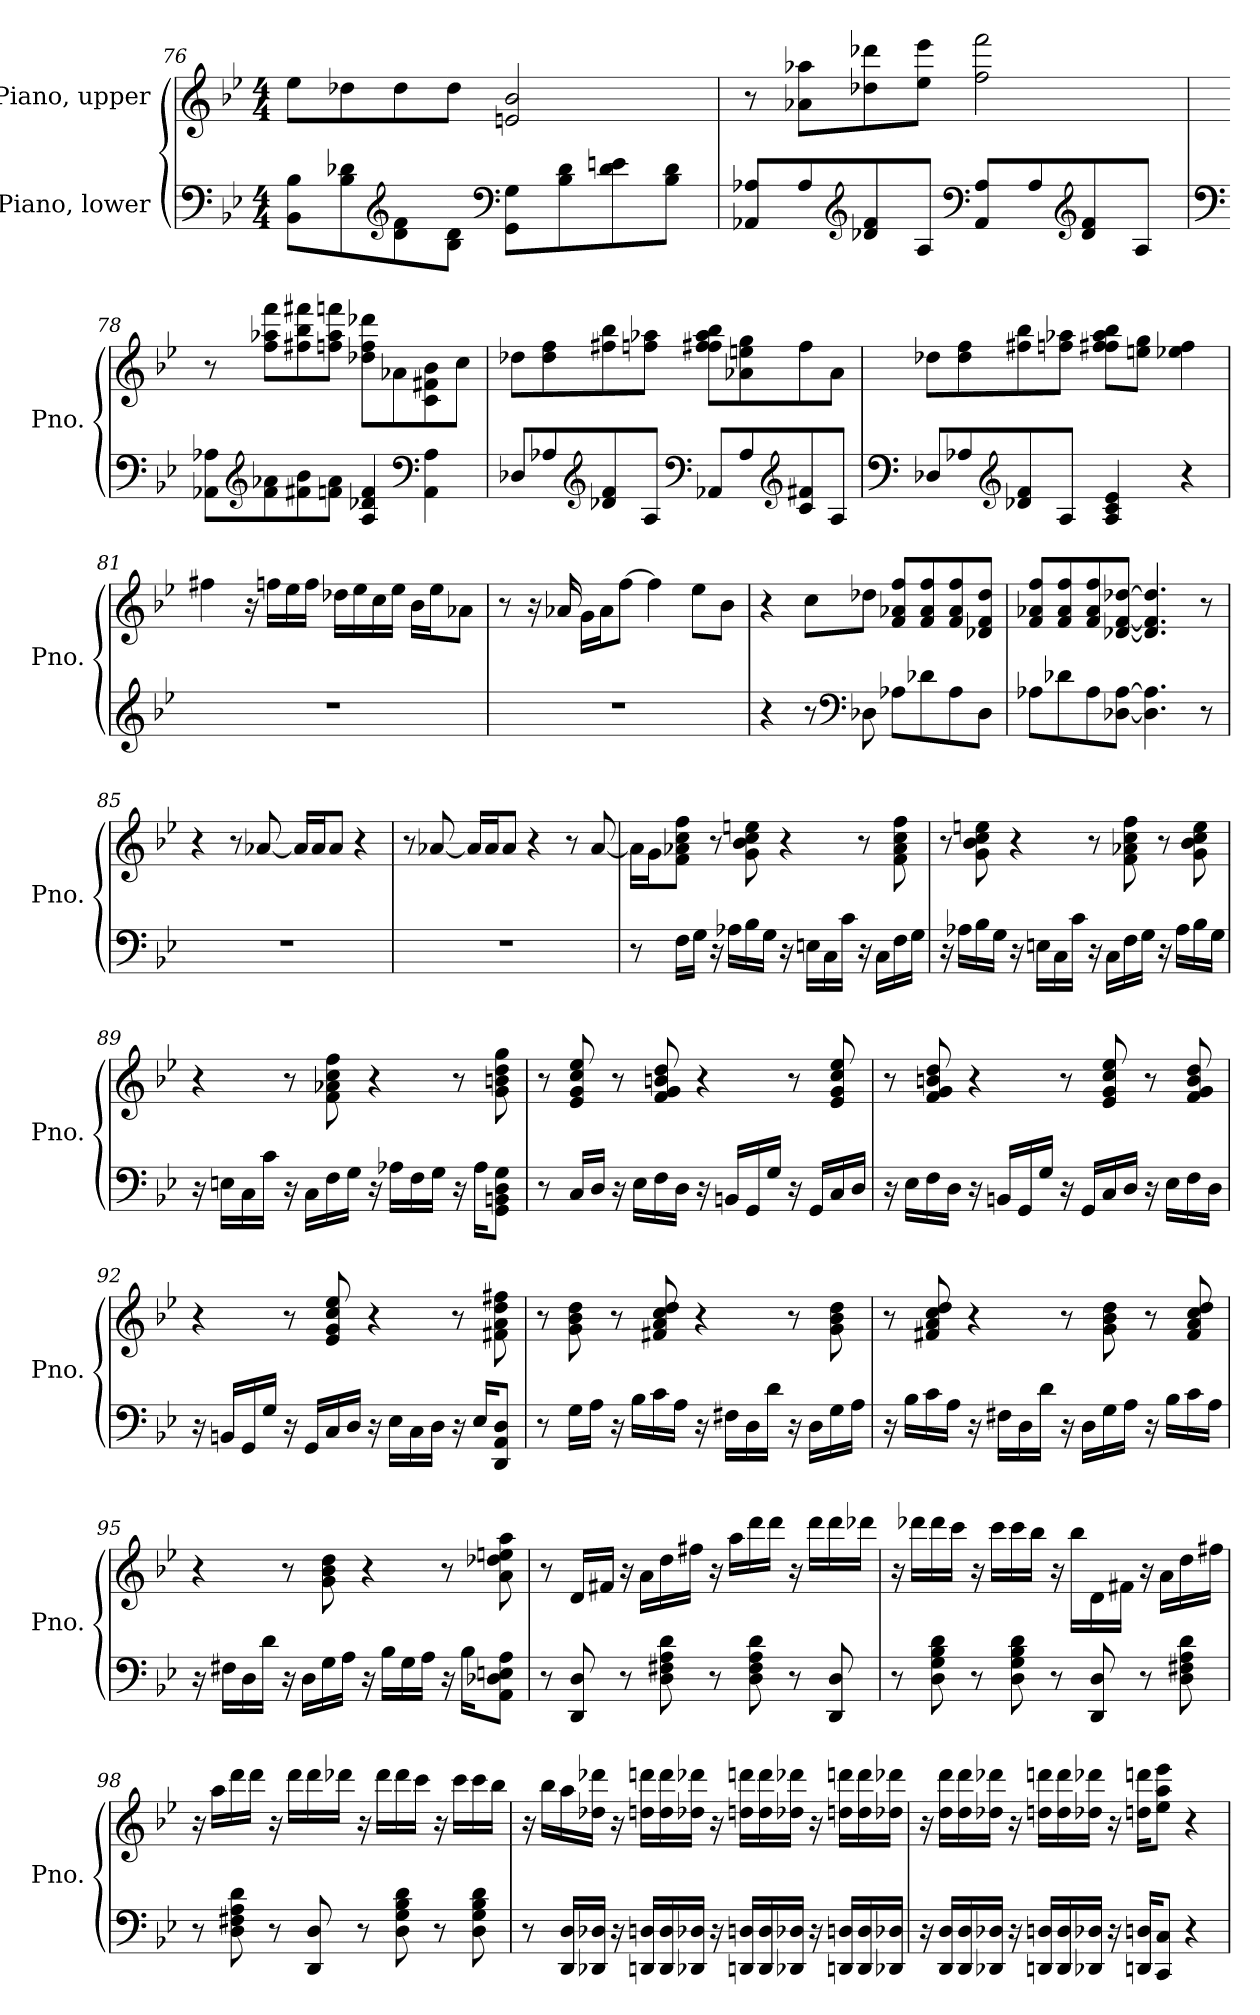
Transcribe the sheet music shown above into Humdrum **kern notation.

**kern	**kern
*part2	*part1
*staff2	*staff1
*I"Piano, lower	*I"Piano, upper
*I'Pno.	*I'Pno.
*clefF4	*clefG2
*k[b-e-]	*k[b-e-]
*M4/4	*M4/4
=76	=76
8BB-\ 8B-\L	8ee-\L
8B-\ 8d-X\	8dd-X\
*clefG2	*
8d-\ 8f\	8dd-\
8B-\ 8d-\J	8dd-\J
*clefF4	*
8GG\ 8G\L	2en/ 2b-/
8B-\ 8d-\	.
8d-\ 8en\	.
8B-\ 8d-\J	.
!!LO:PB:g=z
=77	=77
8AA-X/ 8A-X/L	8r
8A-/	8a-X\ 8aa-X\L
*clefG2	*
8d-X/ 8f/	8dd-X\ 8ddd-X\
8A-/J	8ee-\ 8eee-\J
*clefF4	*
8AA-/ 8A-/L	2ff\ 2fff\
8A-/	.
*clefG2	*
8d-/ 8f/	.
8A-/J	.
=78	=78
*clefF4	*
8AA-X\ 8A-X\L	8r
*clefG2	*
8f\ 8a-X\	8ff\ 8aa-X\ 8fff\L
8f#X\ 8b-\	8ff#X\ 8bb-\ 8fff#X\
8fn\ 8a-\J	8ffn\ 8aa-\ 8fffn\J
4A-/ 4d-X/ 4f/	8dd-X\ 8ff\ 8ddd-X\L
.	8a-X\
*clefF4	*
4AA-\ 4A-\	8c\ 8f#X\ 8b-\
.	8cc\J
!!LO:LB:g=z
=79	=79
8D-X/L	8dd-X\L
8A-X/	8dd-\ 8ff\
*clefG2	*
8d-X/ 8f/	8ff#X\ 8bb-\
8A-/J	8ffn\ 8aa-X\J
*clefF4	*
8AA-X/L	8ff\ 8ff#X\ 8aa-\ 8bb-\L
8A-/	8a-X\ 8een\ 8gg\
*clefG2	*
8c/ 8f#X/	8ff#\
8A-/J	8a-\J
=80	=80
*clefF4	*
8D-X/L	8dd-X\L
8A-X/	8dd-\ 8ff\
*clefG2	*
8d-X/ 8f/	8ff#X\ 8bb-\
8A-/J	8ffn\ 8aa-X\J
4A-/ 4c/ 4e-/	8ff\ 8ff#X\ 8aa-\ 8bb-\L
.	8een\ 8gg\J
4r	4ee-X\ 4ff#\
!!LO:LB:g=z
=81	=81
1r	4ff#X\
.	16r
.	16ffn\LL
.	16ee-\
.	16ff\JJ
.	16dd-X\LL
.	16ee-\
.	16cc\
.	16ee-\JJ
.	16b-\LL
.	16ee-\J
.	8a-X\J
=82	=82
1r	8r
.	16r
.	16a-X/
.	16g\LL
.	16a-\J
.	[8ff\J
.	4ff\]
.	8ee-\L
.	8b-\J
=83	=83
4r	4r
8r	8cc\L
*clefF4	*
8D-X\	8dd-X\J
8A-X\L	8f/ 8a-X/ 8ff/L
8d-X\	8f/ 8a-/ 8ff/
8A-\	8f/ 8a-/ 8ff/
8D-\J	8d-X/ 8f/ 8dd-/J
!!LO:LB:g=z
=84	=84
8A-X\L	8f/ 8a-X/ 8ff/L
8d-X\	8f/ 8a-/ 8ff/
8A-\	8f/ 8a-/ 8ff/
[8D-X\ [8A-\J	[8d-X/ [8f/ [8dd-X/J
4.D-\] 4.A-\]	4.d-/] 4.f/] 4.dd-/]
8r	8r
=85	=85
1r	4r
.	8r
.	[8a-X/
.	16a-/LL]
.	16a-/J
.	8a-/J
.	4r
=86	=86
1r	8r
.	[8a-X/
.	16a-/LL]
.	16a-/J
.	8a-/J
.	4r
.	8r
.	[8a-/
!!LO:LB:g=z
=87	=87
8r	16a-\LL]
.	16g\J
16F\LL	8f\ 8a-X\ 8cc\ 8ff\J
16G\JJ	.
16r	8r
16A-X\LL	.
16B-\	8g\ 8b-\ 8cc\ 8een\
16G\JJ	.
16r	4r
16En\LL	.
16C\	.
16c\JJ	.
16r	8r
16C\LL	.
16F\	8f\ 8a-\ 8cc\ 8ff\
16G\JJ	.
=88	=88
16r	8r
16A-X\LL	.
16B-\	8g\ 8b-\ 8cc\ 8een\
16G\JJ	.
16r	4r
16En\LL	.
16C\	.
16c\JJ	.
16r	8r
16C\LL	.
16F\	8f\ 8a-X\ 8cc\ 8ff\
16G\JJ	.
16r	8r
16A-\LL	.
16B-\	8g\ 8b-\ 8cc\ 8ee\
16G\JJ	.
!!LO:LB:g=z
=89	=89
16r	4r
16En\LL	.
16C\	.
16c\JJ	.
16r	8r
16C\LL	.
16F\	8f\ 8a-X\ 8cc\ 8ff\
16G\JJ	.
16r	4r
16A-X\LL	.
16F\	.
16G\JJ	.
16r	8r
16A-\KL	.
8GG\ 8BBn\ 8D\ 8G\J	8g\ 8bn\ 8dd\ 8gg\
=90	=90
8r	8r
16C/LL	8e-/ 8g/ 8cc/ 8ee-/
16D/JJ	.
16r	8r
16E-\LL	.
16F\	8f/ 8g/ 8bn/ 8dd/
16D\JJ	.
16r	4r
16BBn/LL	.
16GG/	.
16G/JJ	.
16r	8r
16GG/LL	.
16C/	8e-/ 8g/ 8cc/ 8ee-/
16D/JJ	.
!!LO:PB:g=z
=91	=91
16r	8r
16E-\LL	.
16F\	8f/ 8g/ 8bn/ 8dd/
16D\JJ	.
16r	4r
16BBn/LL	.
16GG/	.
16G/JJ	.
16r	8r
16GG/LL	.
16C/	8e-/ 8g/ 8cc/ 8ee-/
16D/JJ	.
16r	8r
16E-\LL	.
16F\	8f/ 8g/ 8b/ 8dd/
16D\JJ	.
=92	=92
16r	4r
16BBn/LL	.
16GG/	.
16G/JJ	.
16r	8r
16GG/LL	.
16C/	8e-/ 8g/ 8cc/ 8ee-/
16D/JJ	.
16r	4r
16E-\LL	.
16C\	.
16D\JJ	.
16r	8r
16E-/KL	.
8DD/ 8AA/ 8D/J	8f#X\ 8a\ 8dd\ 8ff#X\
!!LO:LB:g=z
=93	=93
8r	8r
16G\LL	8g\ 8b-\ 8dd\
16A\JJ	.
16r	8r
16B-\LL	.
16c\	8f#X/ 8a/ 8cc/ 8dd/
16A\JJ	.
16r	4r
16F#X\LL	.
16D\	.
16d\JJ	.
16r	8r
16D\LL	.
16G\	8g\ 8b-\ 8dd\
16A\JJ	.
=94	=94
16r	8r
16B-\LL	.
16c\	8f#X/ 8a/ 8cc/ 8dd/
16A\JJ	.
16r	4r
16F#X\LL	.
16D\	.
16d\JJ	.
16r	8r
16D\LL	.
16G\	8g\ 8b-\ 8dd\
16A\JJ	.
16r	8r
16B-\LL	.
16c\	8f#/ 8a/ 8cc/ 8dd/
16A\JJ	.
!!LO:LB:g=z
=95	=95
16r	4r
16F#X\LL	.
16D\	.
16d\JJ	.
16r	8r
16D\LL	.
16G\	8g\ 8b-\ 8dd\
16A\JJ	.
16r	4r
16B-\LL	.
16G\	.
16A\JJ	.
16r	8r
16B-\KL	.
8AA\ 8D-X\ 8En\ 8A\J	8a\ 8dd-X\ 8een\ 8aa\
=96	=96
8r	8r
8DD/ 8D/	16d/LL
.	16f#X/JJ
8r	16r
.	16a\LL
8D\ 8F#X\ 8A\ 8d\	16dd\
.	16ff#X\JJ
8r	16r
.	16aa\LL
8D\ 8F#\ 8A\ 8d\	16ddd\
.	16ddd\JJ
8r	16r
.	16ddd\LL
8DD/ 8D/	16ddd\
.	16ddd-X\JJ
!!LO:LB:g=z
=97	=97
8r	16r
.	16ddd-X\LL
8D\ 8G\ 8B-\ 8d\	16ddd-\
.	16ccc\JJ
8r	16r
.	16ccc\LL
8D\ 8G\ 8B-\ 8d\	16ccc\
.	16bb-\JJ
8r	16r
.	16bb-\LL
8DD/ 8D/	16d\
.	16f#X\JJ
8r	16r
.	16a\LL
8D\ 8F#X\ 8A\ 8d\	16dd\
.	16ff#X\JJ
=98	=98
8r	16r
.	16aa\LL
8D\ 8F#X\ 8A\ 8d\	16ddd\
.	16ddd\JJ
8r	16r
.	16ddd\LL
8DD/ 8D/	16ddd\
.	16ddd-X\JJ
8r	16r
.	16ddd-\LL
8D\ 8G\ 8B-\ 8d\	16ddd-\
.	16ccc\JJ
8r	16r
.	16ccc\LL
8D\ 8G\ 8B-\ 8d\	16ccc\
.	16bb-\JJ
!!LO:LB:g=z
=99	=99
8r	16r
.	16bb-\LL
16DD/ 16D/LL	16aa\
16DD-X/ 16D-X/JJ	16dd-X\ 16ddd-X\JJ
16r	16r
16DDn/ 16Dn/LL	16ddn\ 16dddn\LL
16DD/ 16D/	16dd\ 16ddd\
16DD-X/ 16D-X/JJ	16dd-X\ 16ddd-X\JJ
16r	16r
16DDn/ 16Dn/LL	16ddn\ 16dddn\LL
16DD/ 16D/	16dd\ 16ddd\
16DD-X/ 16D-X/JJ	16dd-X\ 16ddd-X\JJ
16r	16r
16DDn/ 16Dn/LL	16ddn\ 16dddn\LL
16DD/ 16D/	16dd\ 16ddd\
16DD-X/ 16D-X/JJ	16dd-X\ 16ddd-X\JJ
=100	=100
16r	16r
16DD/ 16D/LL	16dd\ 16ddd\LL
16DD/ 16D/	16dd\ 16ddd\
16DD-X/ 16D-X/JJ	16dd-X\ 16ddd-X\JJ
16r	16r
16DDn/ 16Dn/LL	16ddn\ 16dddn\LL
16DD/ 16D/	16dd\ 16ddd\
16DD-X/ 16D-X/JJ	16dd-X\ 16ddd-X\JJ
16r	16r
16DDn/ 16Dn/KL	16ddn\ 16dddn\KL
8CC/ 8C/J	8ee-\ 8aa\ 8eee-\J
4r	4r
=	=
*-	*-
